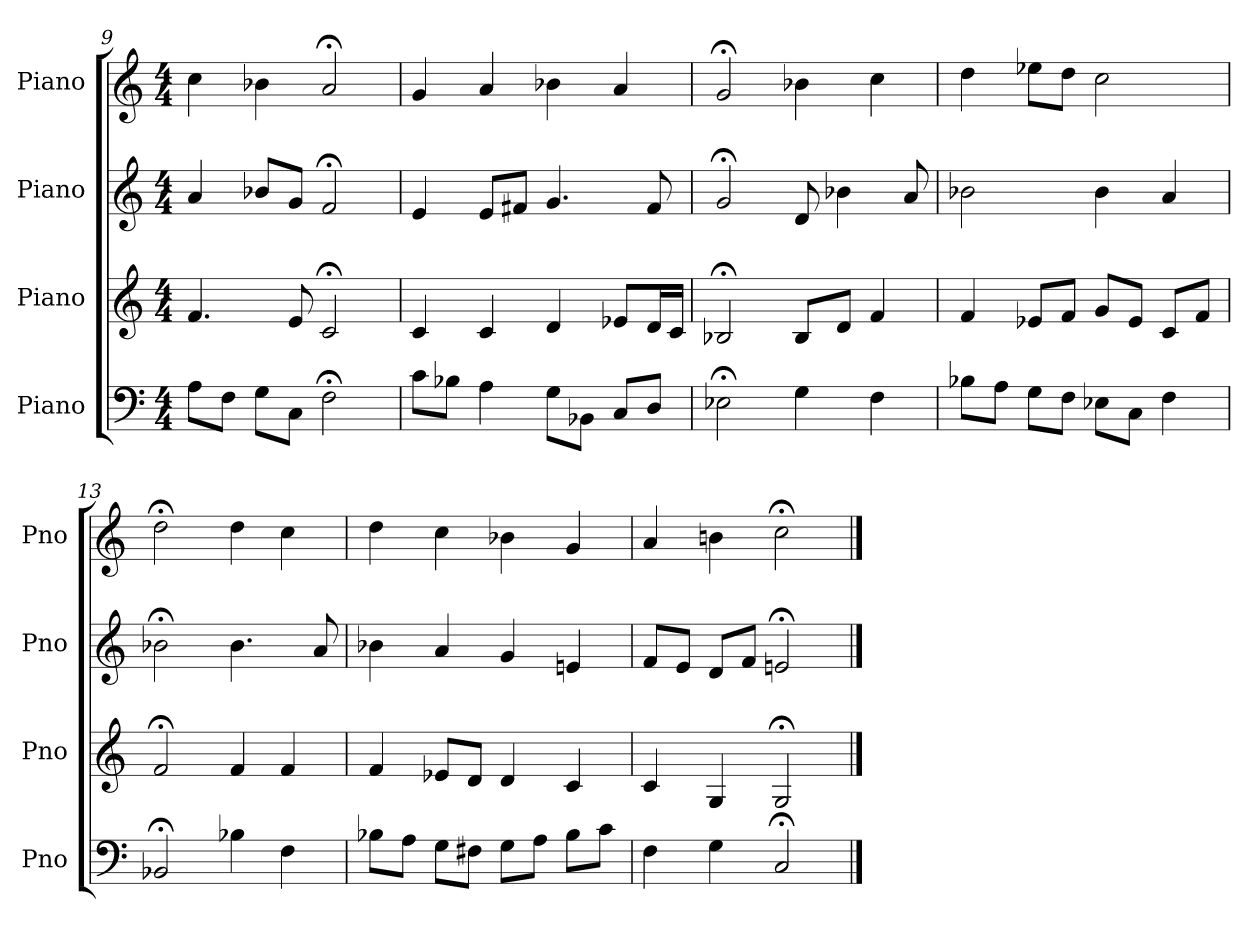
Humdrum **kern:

**kern	**kern	**kern	**kern
*part4	*part3	*part2	*part1
*staff4	*staff3	*staff2	*staff1
*I"Piano	*I"Piano	*I"Piano	*I"Piano
*I'Pno	*I'Pno	*I'Pno	*I'Pno
*clefF4	*clefG2	*clefG2	*clefG2
*k[]	*k[]	*k[]	*k[]
*M4/4	*M4/4	*M4/4	*M4/4
=9	=9	=9	=9
8A\L	4.f/	4a/	4cc\
8F\J	.	.	.
8G\L	.	8b-X/L	4b-X\
8C\J	8e/	8g/J	.
2F;<\	2c;</	2f;</	2a;</
=10	=10	=10	=10
8c\L	4c/	4e/	4g/
8B-X\J	.	.	.
4A\	4c/	8e/L	4a/
.	.	8f#X/J	.
8G\L	4d/	4.g/	4b-X\
8BB-X\J	.	.	.
8C/L	8e-X/L	.	4a/
8D/J	16d/L	8f#/	.
.	16c/JJ	.	.
=11	=11	=11	=11
2E-X;<\	2B-X;</	2g;</	2g;</
4G\	8B-/L	8d/	4b-X\
.	8d/J	4b-X\	.
4F\	4f/	.	4cc\
.	.	8a/	.
=12	=12	=12	=12
8B-X\L	4f/	2b-X\	4dd\
8A\J	.	.	.
8G\L	8e-X/L	.	8ee-X\L
8F\J	8f/J	.	8dd\J
8E-X\L	8g/L	4b-\	2cc\
8C\J	8e-/J	.	.
4F\	8c/L	4a/	.
.	8f/J	.	.
=13	=13	=13	=13
2BB-X;</	2f;</	2b-X;<\	2dd;<\
4B-X\	4f/	4.b-\	4dd\
4F\	4f/	.	4cc\
.	.	8a/	.
=14	=14	=14	=14
8B-X\L	4f/	4b-X\	4dd\
8A\J	.	.	.
8G\L	8e-X/L	4a/	4cc\
8F#X\J	8d/J	.	.
8G\L	4d/	4g/	4b-X\
8A\J	.	.	.
8B-\L	4c/	4en/	4g/
8c\J	.	.	.
=15	=15	=15	=15
4F\	4c/	8f/L	4a/
.	.	8e/J	.
4G\	4G/	8d/L	4bn\
.	.	8f/J	.
2C;</	2G;</	2en;</	2cc;<\
==	==	==	==
*-	*-	*-	*-
